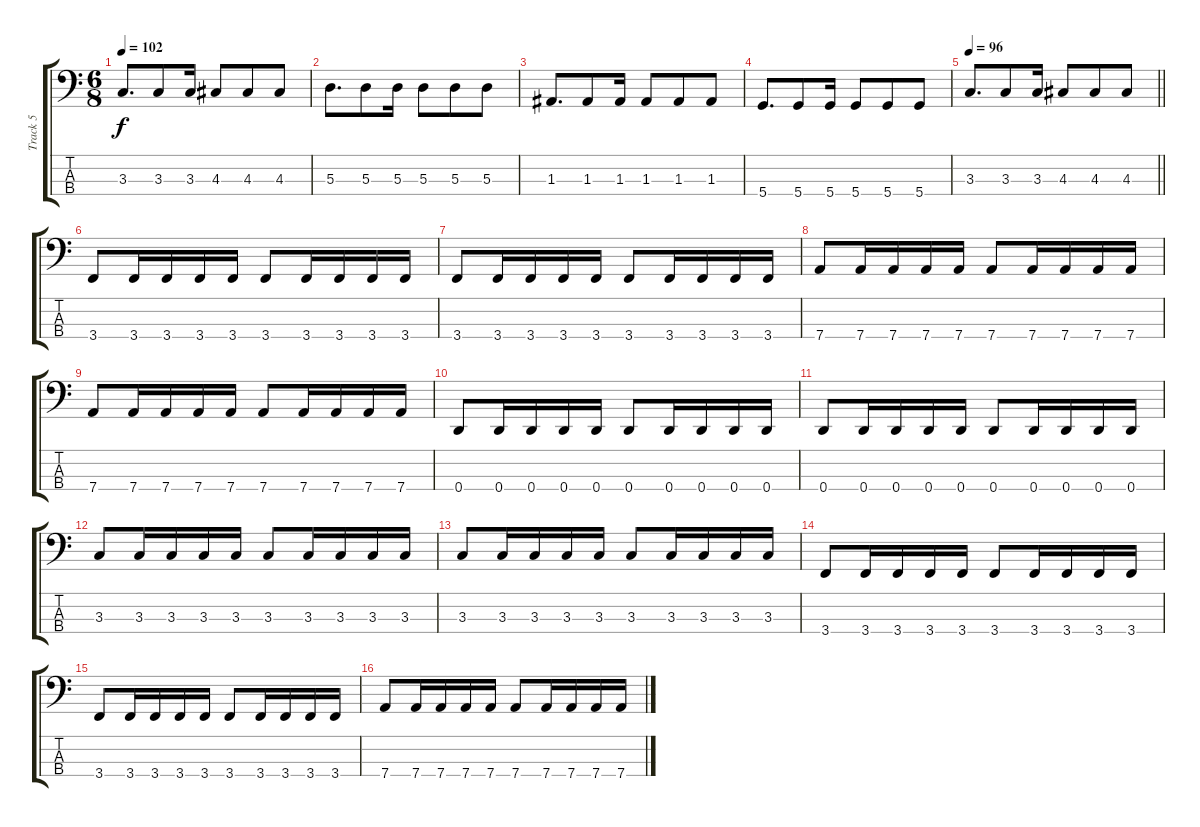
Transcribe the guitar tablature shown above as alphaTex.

\track ("Track 5" "Track 5") {instrument slapbass1}
\staff {score tabs}
\tuning (G2 D2 A1 D1) {hide}
\ts (6 8)
\tempo 102
\clef f4
\ks c
3.3.8{d dy f} 3.3.8 3.3.16 4.3.8 4.3.8 4.3.8 |
5.3.8{d} 5.3.8 5.3.16 5.3.8 5.3.8 5.3.8 |
1.3.8{d} 1.3.8 1.3.16 1.3.8 1.3.8 1.3.8 |
5.4.8{d} 5.4.8 5.4.16 5.4.8 5.4.8 5.4.8 |
\tempo 96
\barLineRight lightlight
3.3.8{d} 3.3.8 3.3.16 4.3.8 4.3.8 4.3.8 |
3.4.8 3.4.16 3.4.16 3.4.16 3.4.16 3.4.8 3.4.16 3.4.16 3.4.16 3.4.16 |
3.4.8 3.4.16 3.4.16 3.4.16 3.4.16 3.4.8 3.4.16 3.4.16 3.4.16 3.4.16 |
7.4.8 7.4.16 7.4.16 7.4.16 7.4.16 7.4.8 7.4.16 7.4.16 7.4.16 7.4.16 |
7.4.8 7.4.16 7.4.16 7.4.16 7.4.16 7.4.8 7.4.16 7.4.16 7.4.16 7.4.16 |
0.4.8 0.4.16 0.4.16 0.4.16 0.4.16 0.4.8 0.4.16 0.4.16 0.4.16 0.4.16 |
0.4.8 0.4.16 0.4.16 0.4.16 0.4.16 0.4.8 0.4.16 0.4.16 0.4.16 0.4.16 |
3.3.8 3.3.16 3.3.16 3.3.16 3.3.16 3.3.8 3.3.16 3.3.16 3.3.16 3.3.16 |
3.3.8 3.3.16 3.3.16 3.3.16 3.3.16 3.3.8 3.3.16 3.3.16 3.3.16 3.3.16 |
3.4.8 3.4.16 3.4.16 3.4.16 3.4.16 3.4.8 3.4.16 3.4.16 3.4.16 3.4.16 |
3.4.8 3.4.16 3.4.16 3.4.16 3.4.16 3.4.8 3.4.16 3.4.16 3.4.16 3.4.16 |
7.4.8 7.4.16 7.4.16 7.4.16 7.4.16 7.4.8 7.4.16 7.4.16 7.4.16 7.4.16
